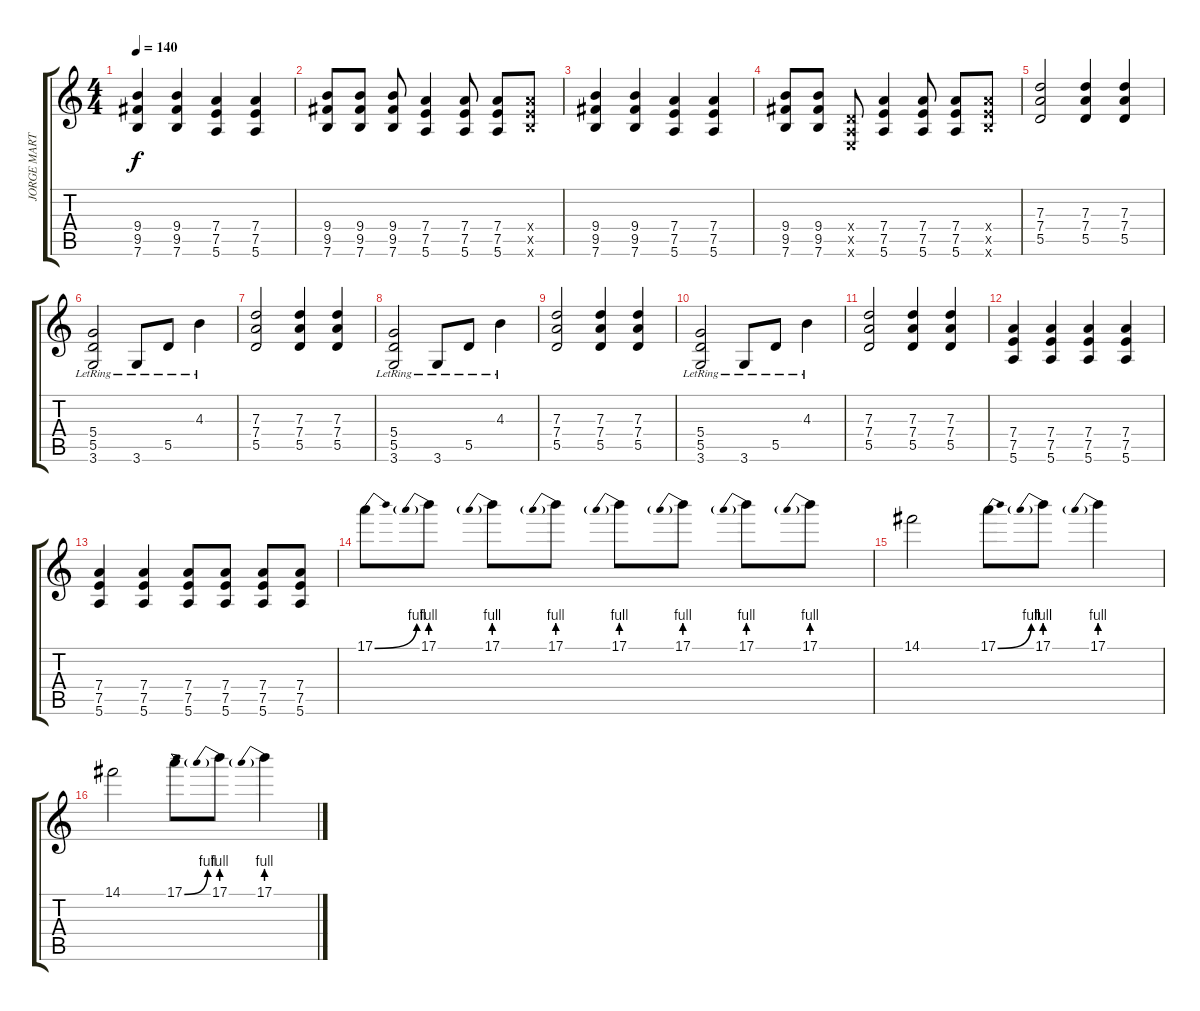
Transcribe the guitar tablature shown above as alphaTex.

\track ("JORGE MARTINEZ" "JORGE MART") {instrument overdrivenguitar}
\staff {score tabs}
\tuning (E4 B3 G3 D3 A2 E2) {hide}
\ts (4 4)
\tempo 140
\clef g2
\ks c
(9.4 9.5 7.6).4{dy f} (9.4 9.5 7.6).4 (7.4 7.5 5.6).4 (7.4 7.5 5.6).4 |
(9.4 9.5 7.6).8 (9.4 9.5 7.6).8 (9.4 9.5 7.6).8 (7.4 7.5 5.6).4 (7.4 7.5 5.6).8 (7.4 7.5 5.6).8 (7.4{x} 7.5{x} 7.6{x}).8 |
(9.4 9.5 7.6).4 (9.4 9.5 7.6).4 (7.4 7.5 5.6).4 (7.4 7.5 5.6).4 |
(9.4 9.5 7.6).8 (9.4 9.5 7.6).8 (0.4{x} 0.5{x} 0.6{x}).8 (7.4 7.5 5.6).4 (7.4 7.5 5.6).8 (7.4 7.5 5.6).8 (7.4{x} 7.5{x} 7.6{x}).8 |
(7.3 7.4 5.5).2 (7.3 7.4 5.5).4 (7.3 7.4 5.5).4 |
(5.4{lr} 5.5{lr} 3.6{lr}).2 3.6{lr}.8 5.5{lr}.8 4.3{lr}.4 |
(7.3 7.4 5.5).2 (7.3 7.4 5.5).4 (7.3 7.4 5.5).4 |
(5.4{lr} 5.5{lr} 3.6{lr}).2 3.6{lr}.8 5.5{lr}.8 4.3{lr}.4 |
(7.3 7.4 5.5).2 (7.3 7.4 5.5).4 (7.3 7.4 5.5).4 |
(5.4{lr} 5.5{lr} 3.6{lr}).2 3.6{lr}.8 5.5{lr}.8 4.3{lr}.4 |
(7.3 7.4 5.5).2 (7.3 7.4 5.5).4 (7.3 7.4 5.5).4 |
(7.4 7.5 5.6).4 (7.4 7.5 5.6).4 (7.4 7.5 5.6).4 (7.4 7.5 5.6).4 |
(7.4 7.5 5.6).4 (7.4 7.5 5.6).4 (7.4 7.5 5.6).8 (7.4 7.5 5.6).8 (7.4 7.5 5.6).8 (7.4 7.5 5.6).8 |
17.1{be (bend 0 0 60 4)}.8 17.1{be (prebend 0 4 60 4)}.8 17.1{be (prebend 0 4 60 4)}.8 17.1{be (prebend 0 4 60 4)}.8 17.1{be (prebend 0 4 60 4)}.8 17.1{be (prebend 0 4 60 4)}.8 17.1{be (prebend 0 4 60 4)}.8 17.1{be (prebend 0 4 60 4)}.8 |
14.1.2 17.1{be (bend 0 0 60 4)}.8 17.1{be (prebend 0 4 60 4)}.8 17.1{be (prebend 0 4 60 4)}.4 |
14.1.2 17.1{be (bend 0 0 60 4)}.8 17.1{be (prebend 0 4 60 4)}.8 17.1{be (prebend 0 4 60 4)}.4
